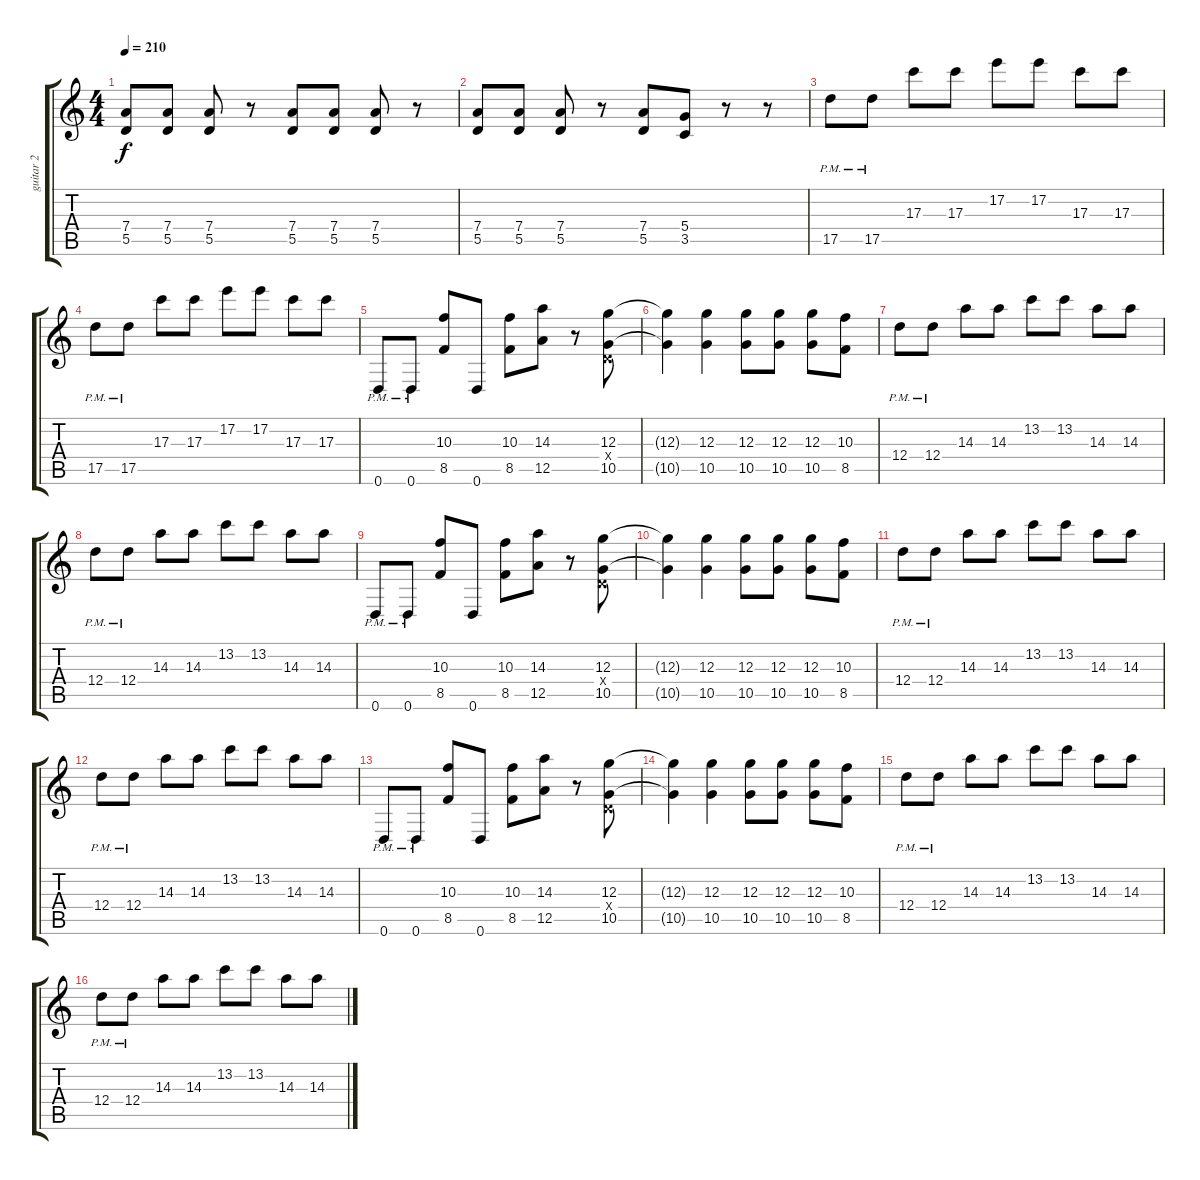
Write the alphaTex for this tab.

\track ("guitar 2" "guitar 2") {instrument distortionguitar}
\staff {score tabs}
\tuning (E4 B3 G3 D3 A2 D2) {hide}
\ts (4 4)
\tempo 210
\clef g2
\ks c
(7.4 5.5).8{dy f} (7.4 5.5).8 (7.4 5.5).8 r.8 (7.4 5.5).8 (7.4 5.5).8 (7.4 5.5).8 r.8 |
(7.4 5.5).8 (7.4 5.5).8 (7.4 5.5).8 r.8 (7.4 5.5).8 (5.4 3.5).8 r.8 r.8 |
17.5{pm}.8{instrument overdrivenguitar} 17.5{pm}.8 17.3.8 17.3.8 17.2.8 17.2.8 17.3.8 17.3.8 |
17.5{pm}.8 17.5{pm}.8 17.3.8 17.3.8 17.2.8 17.2.8 17.3.8 17.3.8 |
0.6{pm}.8 0.6{pm}.8 (10.3 8.5).8 0.6.8 (10.3 8.5).8 (14.3 12.5).8 r.8 (12.3 0.4{x} 10.5).8 |
(12.3{t} 10.5{t}).4 (12.3 10.5).4 (12.3 10.5).8 (12.3 10.5).8 (12.3 10.5).8 (10.3 8.5).8 |
12.4{pm}.8 12.4{pm}.8 14.3.8 14.3.8 13.2.8 13.2.8 14.3.8 14.3.8 |
12.4{pm}.8 12.4{pm}.8 14.3.8 14.3.8 13.2.8 13.2.8 14.3.8 14.3.8 |
0.6{pm}.8 0.6{pm}.8 (10.3 8.5).8 0.6.8 (10.3 8.5).8 (14.3 12.5).8 r.8 (12.3 0.4{x} 10.5).8 |
(12.3{t} 10.5{t}).4 (12.3 10.5).4 (12.3 10.5).8 (12.3 10.5).8 (12.3 10.5).8 (10.3 8.5).8 |
12.4{pm}.8 12.4{pm}.8 14.3.8 14.3.8 13.2.8 13.2.8 14.3.8 14.3.8 |
12.4{pm}.8 12.4{pm}.8 14.3.8 14.3.8 13.2.8 13.2.8 14.3.8 14.3.8 |
0.6{pm}.8 0.6{pm}.8 (10.3 8.5).8 0.6.8 (10.3 8.5).8 (14.3 12.5).8 r.8 (12.3 0.4{x} 10.5).8 |
(12.3{t} 10.5{t}).4 (12.3 10.5).4 (12.3 10.5).8 (12.3 10.5).8 (12.3 10.5).8 (10.3 8.5).8 |
12.4{pm}.8 12.4{pm}.8 14.3.8 14.3.8 13.2.8 13.2.8 14.3.8 14.3.8 |
12.4{pm}.8 12.4{pm}.8 14.3.8 14.3.8 13.2.8 13.2.8 14.3.8 14.3.8
